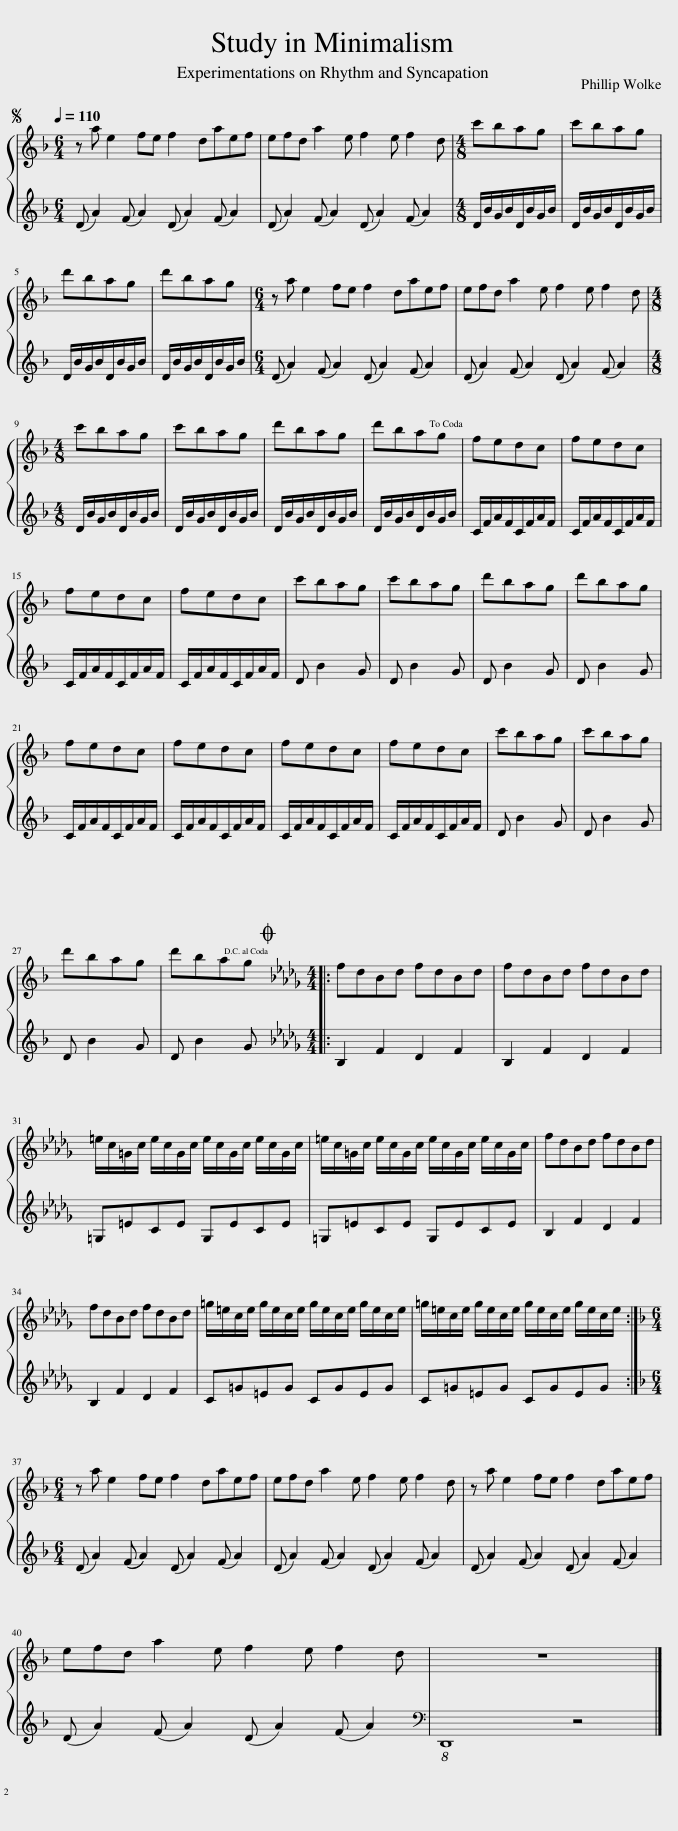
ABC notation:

X:1
%%score { 1 | 2 }
L:1/8
Q:1/4=110
M:6/4
I:linebreak $
K:F
V:1 treble
V:2 treble
V:1
S z a e2 fe f2 daef | efd a2 e f2 e f2 d |[M:4/8] c'bag | c'bag |$ d'bag | %5
 d'bag |[M:6/4] z a e2 fe f2 daef | efd a2 e f2 e f2 d |$[M:4/8] c'bag | c'bag | %10
 d'bag | d'bag!dacoda! | fedc | fedc |$ fedc | %15
 fedc | c'bag | c'bag | d'bag | d'bag |$ %20
 fedc | fedc | fedc | fedc | c'bag | %25
 c'bag |$ d'bag | d'bag!D.C.! |:[K:Db][M:4/4]O fdBd fdBd | fdBd fdBd |$ %30
 =e/c/=G/c/ e/c/G/c/ e/c/G/c/ e/c/G/c/ | =e/c/=G/c/ e/c/G/c/ e/c/G/c/ e/c/G/c/ | fdBd fdBd |$ fdBd fdBd | =g/=e/c/e/ g/e/c/e/ g/e/c/e/ g/e/c/e/ | %35
 =g/=e/c/e/ g/e/c/e/ g/e/c/e/ g/e/c/e/ :|$[K:F][M:6/4] z a e2 fe f2 daef | efd a2 e f2 e f2 d | z a e2 fe f2 daef |$ efd a2 e f2 e f2 d | %40
 z12 |] %41
V:2
 (D A2) (F A2) (D A2) (F A2) | (D A2) (F A2) (D A2) (F A2) |[M:4/8] D/B/G/B/D/B/G/B/ | D/B/G/B/D/B/G/B/ |$ D/B/G/B/D/B/G/B/ | %5
 D/B/G/B/D/B/G/B/ |[M:6/4] (D A2) (F A2) (D A2) (F A2) | (D A2) (F A2) (D A2) (F A2) |$[M:4/8] D/B/G/B/D/B/G/B/ | D/B/G/B/D/B/G/B/ | %10
 D/B/G/B/D/B/G/B/ | D/B/G/B/D/B/G/B/ | C/F/A/F/C/F/A/F/ | C/F/A/F/C/F/A/F/ |$ C/F/A/F/C/F/A/F/ | %15
 C/F/A/F/C/F/A/F/ | D B2 G | D B2 G | D B2 G | D B2 G |$ %20
 C/F/A/F/C/F/A/F/ | C/F/A/F/C/F/A/F/ | C/F/A/F/C/F/A/F/ | C/F/A/F/C/F/A/F/ | D B2 G | %25
 D B2 G |$ D B2 G | D B2 G |:[K:Db][M:4/4] B,2 F2 D2 F2 | B,2 F2 D2 F2 |$ %30
 =G,=ECE G,ECE | =G,=ECE G,ECE | B,2 F2 D2 F2 |$ B,2 F2 D2 F2 | C=G=EG CGEG | %35
 C=G=EG CGEG :|$[K:F][M:6/4] (D A2) ((F A2)) (D A2) (F A2) | (D A2) (F A2) (D A2) (F A2) | (D A2) (F A2) (D A2) (F A2) |$ (D A2) (F A2) (D A2) (F A2) | %40
[K:bass]!8vb(! D,,,8 z4!8vb)! |] %41
